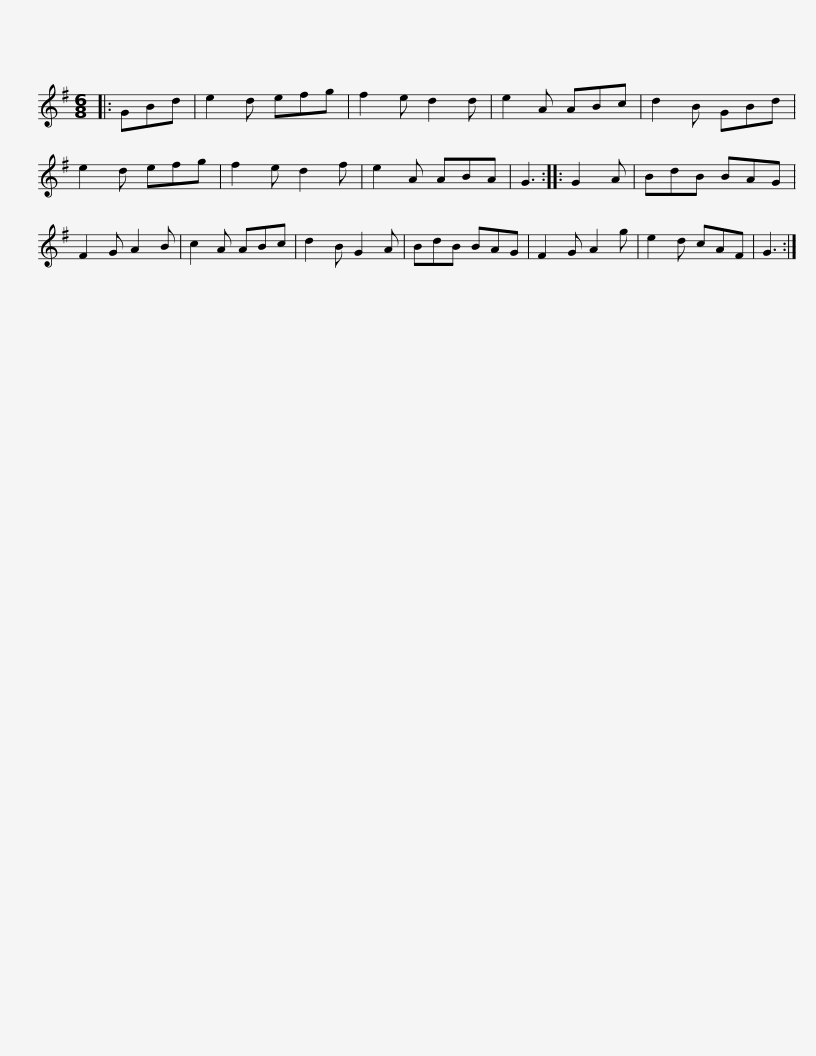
X:1
L:1/8
M:6/8
I:linebreak $
K:G
V:1 treble
V:1
|: GBd | e2 d efg | f2 e d2 d | e2 A ABc | d2 B GBd | %5
 e2 d efg | f2 e d2 f | e2 A ABA | G3 ::$ G2 A | %10
 BdB BAG | F2 G A2 B | c2 A ABc | d2 B G2 A | BdB BAG | %15
 F2 G A2 g | e2 d cAF | G3 :| %18
